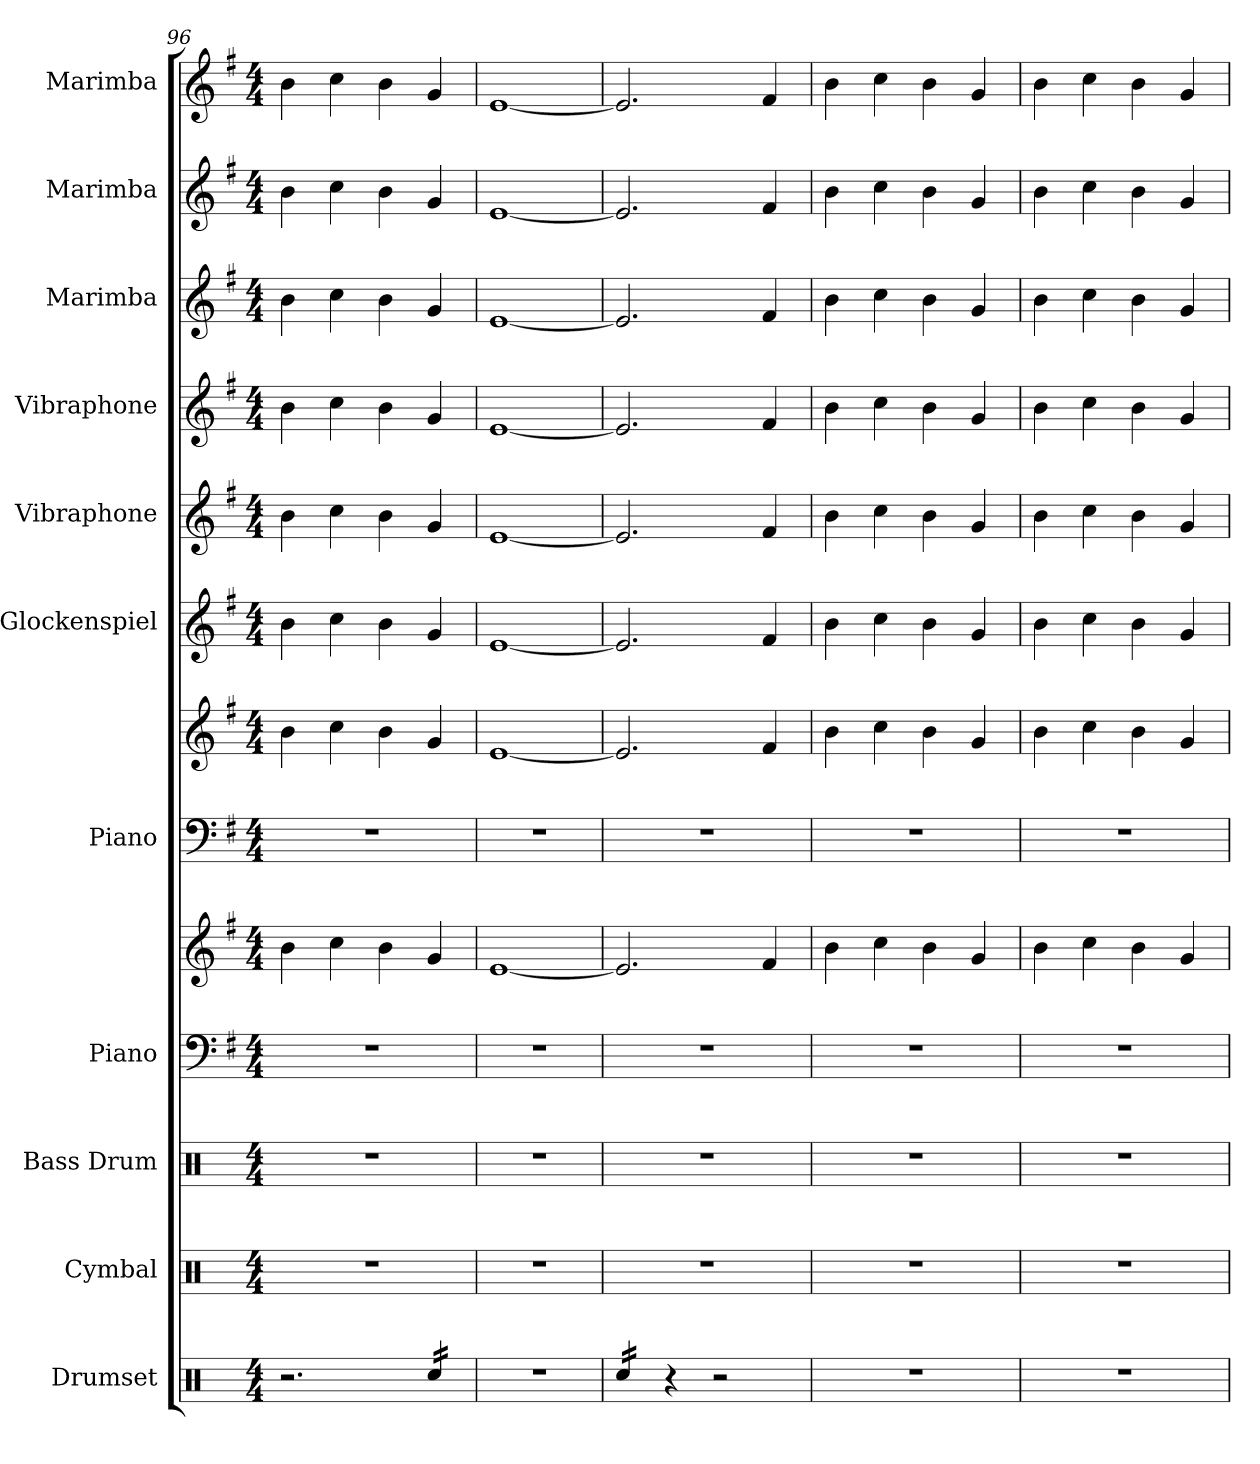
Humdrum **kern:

**kern	**kern	**kern	**kern	**kern	**kern	**kern	**kern	**kern	**kern	**kern	**kern	**kern
*part11	*part10	*part9	*part8	*part8	*part7	*part7	*part6	*part5	*part4	*part3	*part2	*part1
*staff13	*staff12	*staff11	*staff10	*staff9	*staff8	*staff7	*staff6	*staff5	*staff4	*staff3	*staff2	*staff1
*I"Drumset	*I"Cymbal	*I"Bass Drum	*I"Piano	*	*I"Piano	*	*I"Glockenspiel	*I"Vibraphone	*I"Vibraphone	*I"Marimba	*I"Marimba	*I"Marimba
*I'Drs.	*I'Cym.	*I'B. Dr.	*I'Pno.	*	*I'Pno.	*	*I'Glk.	*I'Vib.	*I'Vib.	*I'Mrm.	*I'Mrm.	*I'Mrm.
*clefX	*clefX	*clefX	*clefF4	*clefG2	*clefF4	*clefG2	*clefG2	*clefG2	*clefG2	*clefG2	*clefG2	*clefG2
*	*	*	*	*	*	*	*ITrd-14c-24	*	*	*	*	*
*k[]	*k[]	*k[]	*k[f#]	*k[f#]	*k[f#]	*k[f#]	*k[f#]	*k[f#]	*k[f#]	*k[f#]	*k[f#]	*k[f#]
*M4/4	*M4/4	*M4/4	*M4/4	*M4/4	*M4/4	*M4/4	*M4/4	*M4/4	*M4/4	*M4/4	*M4/4	*M4/4
=96	=96	=96	=96	=96	=96	=96	=96	=96	=96	=96	=96	=96
2.r	1r	1r	1r	4b\	1r	4b\	4bbb\	4b\	4b\	4b\	4b\	4b\
.	.	.	.	4cc\	.	4cc\	4cccc\	4cc\	4cc\	4cc\	4cc\	4cc\
.	.	.	.	4b\	.	4b\	4bbb\	4b\	4b\	4b\	4b\	4b\
*tremolo	*	*	*	*	*	*	*	*	*	*	*	*
16Rcc/LL	.	.	.	4g/	.	4g/	4ggg/	4g/	4g/	4g/	4g/	4g/
16Rcc/	.	.	.	.	.	.	.	.	.	.	.	.
16Rcc/	.	.	.	.	.	.	.	.	.	.	.	.
16Rcc/JJ	.	.	.	.	.	.	.	.	.	.	.	.
=97	=97	=97	=97	=97	=97	=97	=97	=97	=97	=97	=97	=97
1r	1r	1r	1r	[1e	1r	[1e	[1eee	[1e	[1e	[1e	[1e	[1e
=98	=98	=98	=98	=98	=98	=98	=98	=98	=98	=98	=98	=98
16Rcc/LL	1r	1r	1r	2.e/]	1r	2.e/]	2.eee/]	2.e/]	2.e/]	2.e/]	2.e/]	2.e/]
16Rcc/	.	.	.	.	.	.	.	.	.	.	.	.
16Rcc/	.	.	.	.	.	.	.	.	.	.	.	.
16Rcc/JJ	.	.	.	.	.	.	.	.	.	.	.	.
*Xtremolo	*	*	*	*	*	*	*	*	*	*	*	*
4r	.	.	.	.	.	.	.	.	.	.	.	.
2r	.	.	.	.	.	.	.	.	.	.	.	.
.	.	.	.	4f#/	.	4f#/	4fff#/	4f#/	4f#/	4f#/	4f#/	4f#/
=99	=99	=99	=99	=99	=99	=99	=99	=99	=99	=99	=99	=99
1r	1r	1r	1r	4b\	1r	4b\	4bbb\	4b\	4b\	4b\	4b\	4b\
.	.	.	.	4cc\	.	4cc\	4cccc\	4cc\	4cc\	4cc\	4cc\	4cc\
.	.	.	.	4b\	.	4b\	4bbb\	4b\	4b\	4b\	4b\	4b\
.	.	.	.	4g/	.	4g/	4ggg/	4g/	4g/	4g/	4g/	4g/
=100	=100	=100	=100	=100	=100	=100	=100	=100	=100	=100	=100	=100
1r	1r	1r	1r	4b\	1r	4b\	4bbb\	4b\	4b\	4b\	4b\	4b\
.	.	.	.	4cc\	.	4cc\	4cccc\	4cc\	4cc\	4cc\	4cc\	4cc\
.	.	.	.	4b\	.	4b\	4bbb\	4b\	4b\	4b\	4b\	4b\
.	.	.	.	4g/	.	4g/	4ggg/	4g/	4g/	4g/	4g/	4g/
=	=	=	=	=	=	=	=	=	=	=	=	=
*-	*-	*-	*-	*-	*-	*-	*-	*-	*-	*-	*-	*-
